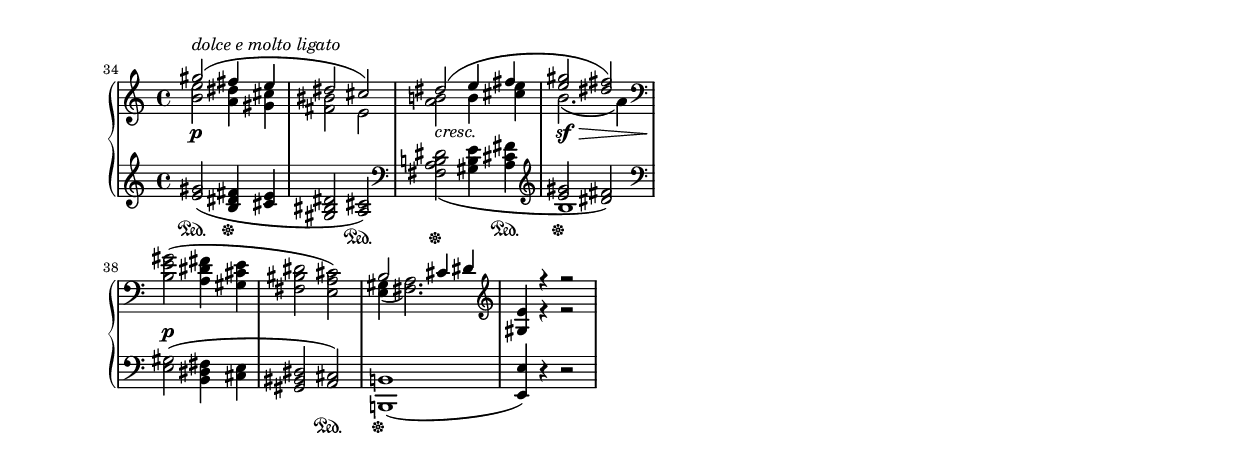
% DO NOT EDIT this file manually; it is automatically
% generated from Documentation/snippets/new
% Make any changes in Documentation/snippets/new/
% and then run scripts/auxiliar/makelsr.py
%
% This file is in the public domain.
%% Note: this file works from version 2.13.36
\version "2.13.36"
\include "english.ly"
#(set-global-staff-size 15)
\paper {
  ragged-right = ##t
  line-width = 17\cm
  indent = 0\cm
}

% NR 1.1 Pitches

\header {
  lsrtags = "headwords"
  texidoc = ""
  doctitle = "headword"
} % begin verbatim



% L. v. Beethoven
% Piano sonata 21 - Dem Grafen von Waldstein Gewidmet
% chorale at measures 34 - 40+

\new PianoStaff <<

  % RH Staff
  \new Staff <<

    % RH Voice 1
    \new Voice {
      \set Score.currentBarNumber = #34
      \voiceOne
      gs''2 ( ^ \markup \italic { dolce e molto ligato }
      fs''4
      e''4
      |
      ds''2
      cs''2 )
      |
      ds''2 (
      e''4
      fs''4
      |
      <gs'' e''>2
      <fs'' ds''>2 )
      |
      \oneVoice
      \clef bass
      <gs' e' b>2 (
      <fs' ds' a>4
      <e' cs' gs>4
      |
      <ds' bs fs>2
      <cs' a e>2 )
      |
      \voiceOne
      b2 %(
      cs'4
      ds'4
      |
      \clef treble
      <e' gs>4 %)
      r4 r2
    }

    % RH Voice 2
    \new Voice {
      \voiceTwo
      \override Staff.DynamicLineSpanner #'staff-padding = #2.5
      <e'' b'>2 \p
      <ds'' a'>4
      <cs'' gs'>4
      |
      <bs' fs'>2
      e'2
      |
      \once \override TextScript #'staff-padding = #2.5
      <b'! a'>2 _ \markup \italic { cresc. }
      b'4
      <e'' cs''>4
      |
      b'2. ( \sf \>
      a'4 )
      \clef bass
      | \break
      s1 \p
      |
      s1
      |
      <gs e>4 (
      <a fs>2. )
      |
      s4
      r4 r2
    }

  >>

  % LH Staff
  \new Staff {
    \override Staff.SustainPedalLineSpanner #'staff-padding = #5
    <gs' e'>2 ( \sustainOn
    <fs' ds' b>4 \sustainOff
    <e' cs'>4
    |
    <ds' bs gs>2
    <cs' a>2 ) \sustainOn
    |
    \clef bass
    \slurDown
    <ds' b! a fs>2 ( \sustainOff
    <e' b gs>4
    <fs' cs' a>4 \sustainOn
    |
    \clef treble
    \voiceOne
    <<
      {
        <gs' e'>2
        <fs' ds'>2 )
      }
      \new Voice {
        \voiceTwo
        b1 \sustainOff
      }
    >>
    \oneVoice
    |
    %\break
    \clef bass
    <gs e>2 (
    <fs ds b,>4
    <e cs>4
    |
    <ds bs, gs,>2
    <cs a,>2 ) \sustainOn
    |
    <b,! b,,!>1 ( \sustainOff
    |
    <e e,>4 )
    r4 r2
  }

>>
